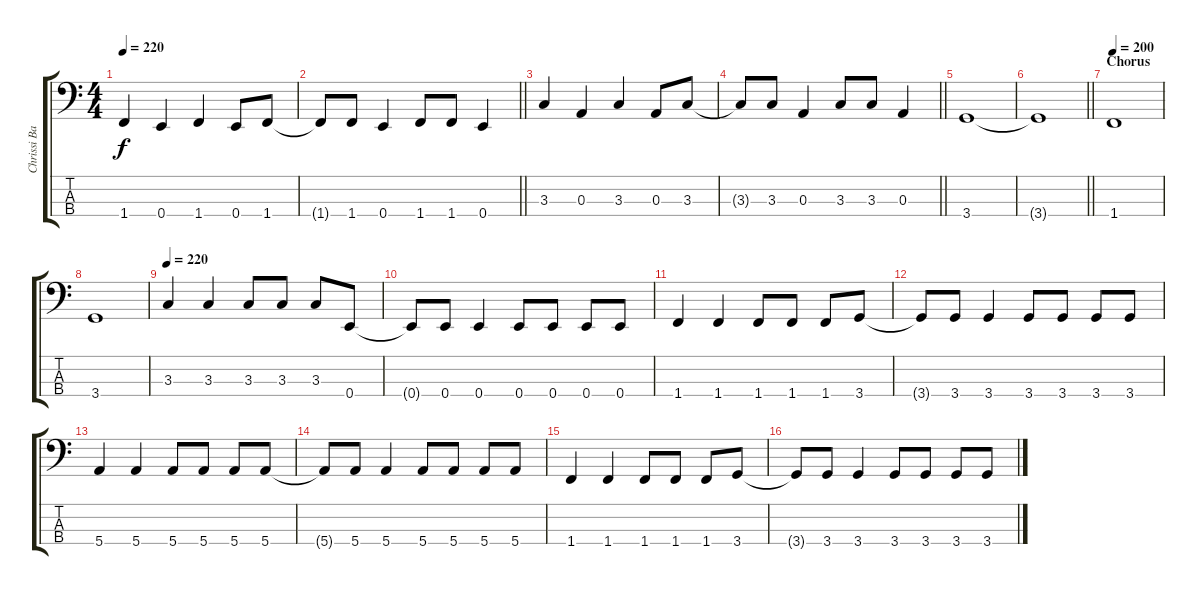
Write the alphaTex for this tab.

\track ("Chrissi Bass" "Chrissi Ba") {instrument electricbassfinger}
\staff {score tabs}
\tuning (G2 D2 A1 E1) {hide}
\ts (4 4)
\tempo 220
\clef f4
\ks c
1.4.4{dy f} 0.4.4 1.4.4 0.4.8 1.4.8 |
\barLineRight lightlight
1.4{t}.8 1.4.8 0.4.4 1.4.8 1.4.8 0.4.4 |
3.3.4 0.3.4 3.3.4 0.3.8 3.3.8 |
\barLineRight lightlight
3.3{t}.8 3.3.8 0.3.4 3.3.8 3.3.8 0.3.4 |
3.4.1 |
\barLineRight lightlight
3.4{t}.1 |
\section ("" "Chorus")
\tempo 200
1.4.1 |
3.4.1 |
\tempo 220
3.3.4 3.3.4 3.3.8 3.3.8 3.3.8 0.4.8 |
0.4{t}.8 0.4.8 0.4.4 0.4.8 0.4.8 0.4.8 0.4.8 |
1.4.4 1.4.4 1.4.8 1.4.8 1.4.8 3.4.8 |
3.4{t}.8 3.4.8 3.4.4 3.4.8 3.4.8 3.4.8 3.4.8 |
5.4.4 5.4.4 5.4.8 5.4.8 5.4.8 5.4.8 |
5.4{t}.8 5.4.8 5.4.4 5.4.8 5.4.8 5.4.8 5.4.8 |
1.4.4 1.4.4 1.4.8 1.4.8 1.4.8 3.4.8 |
3.4{t}.8 3.4.8 3.4.4 3.4.8 3.4.8 3.4.8 3.4.8
